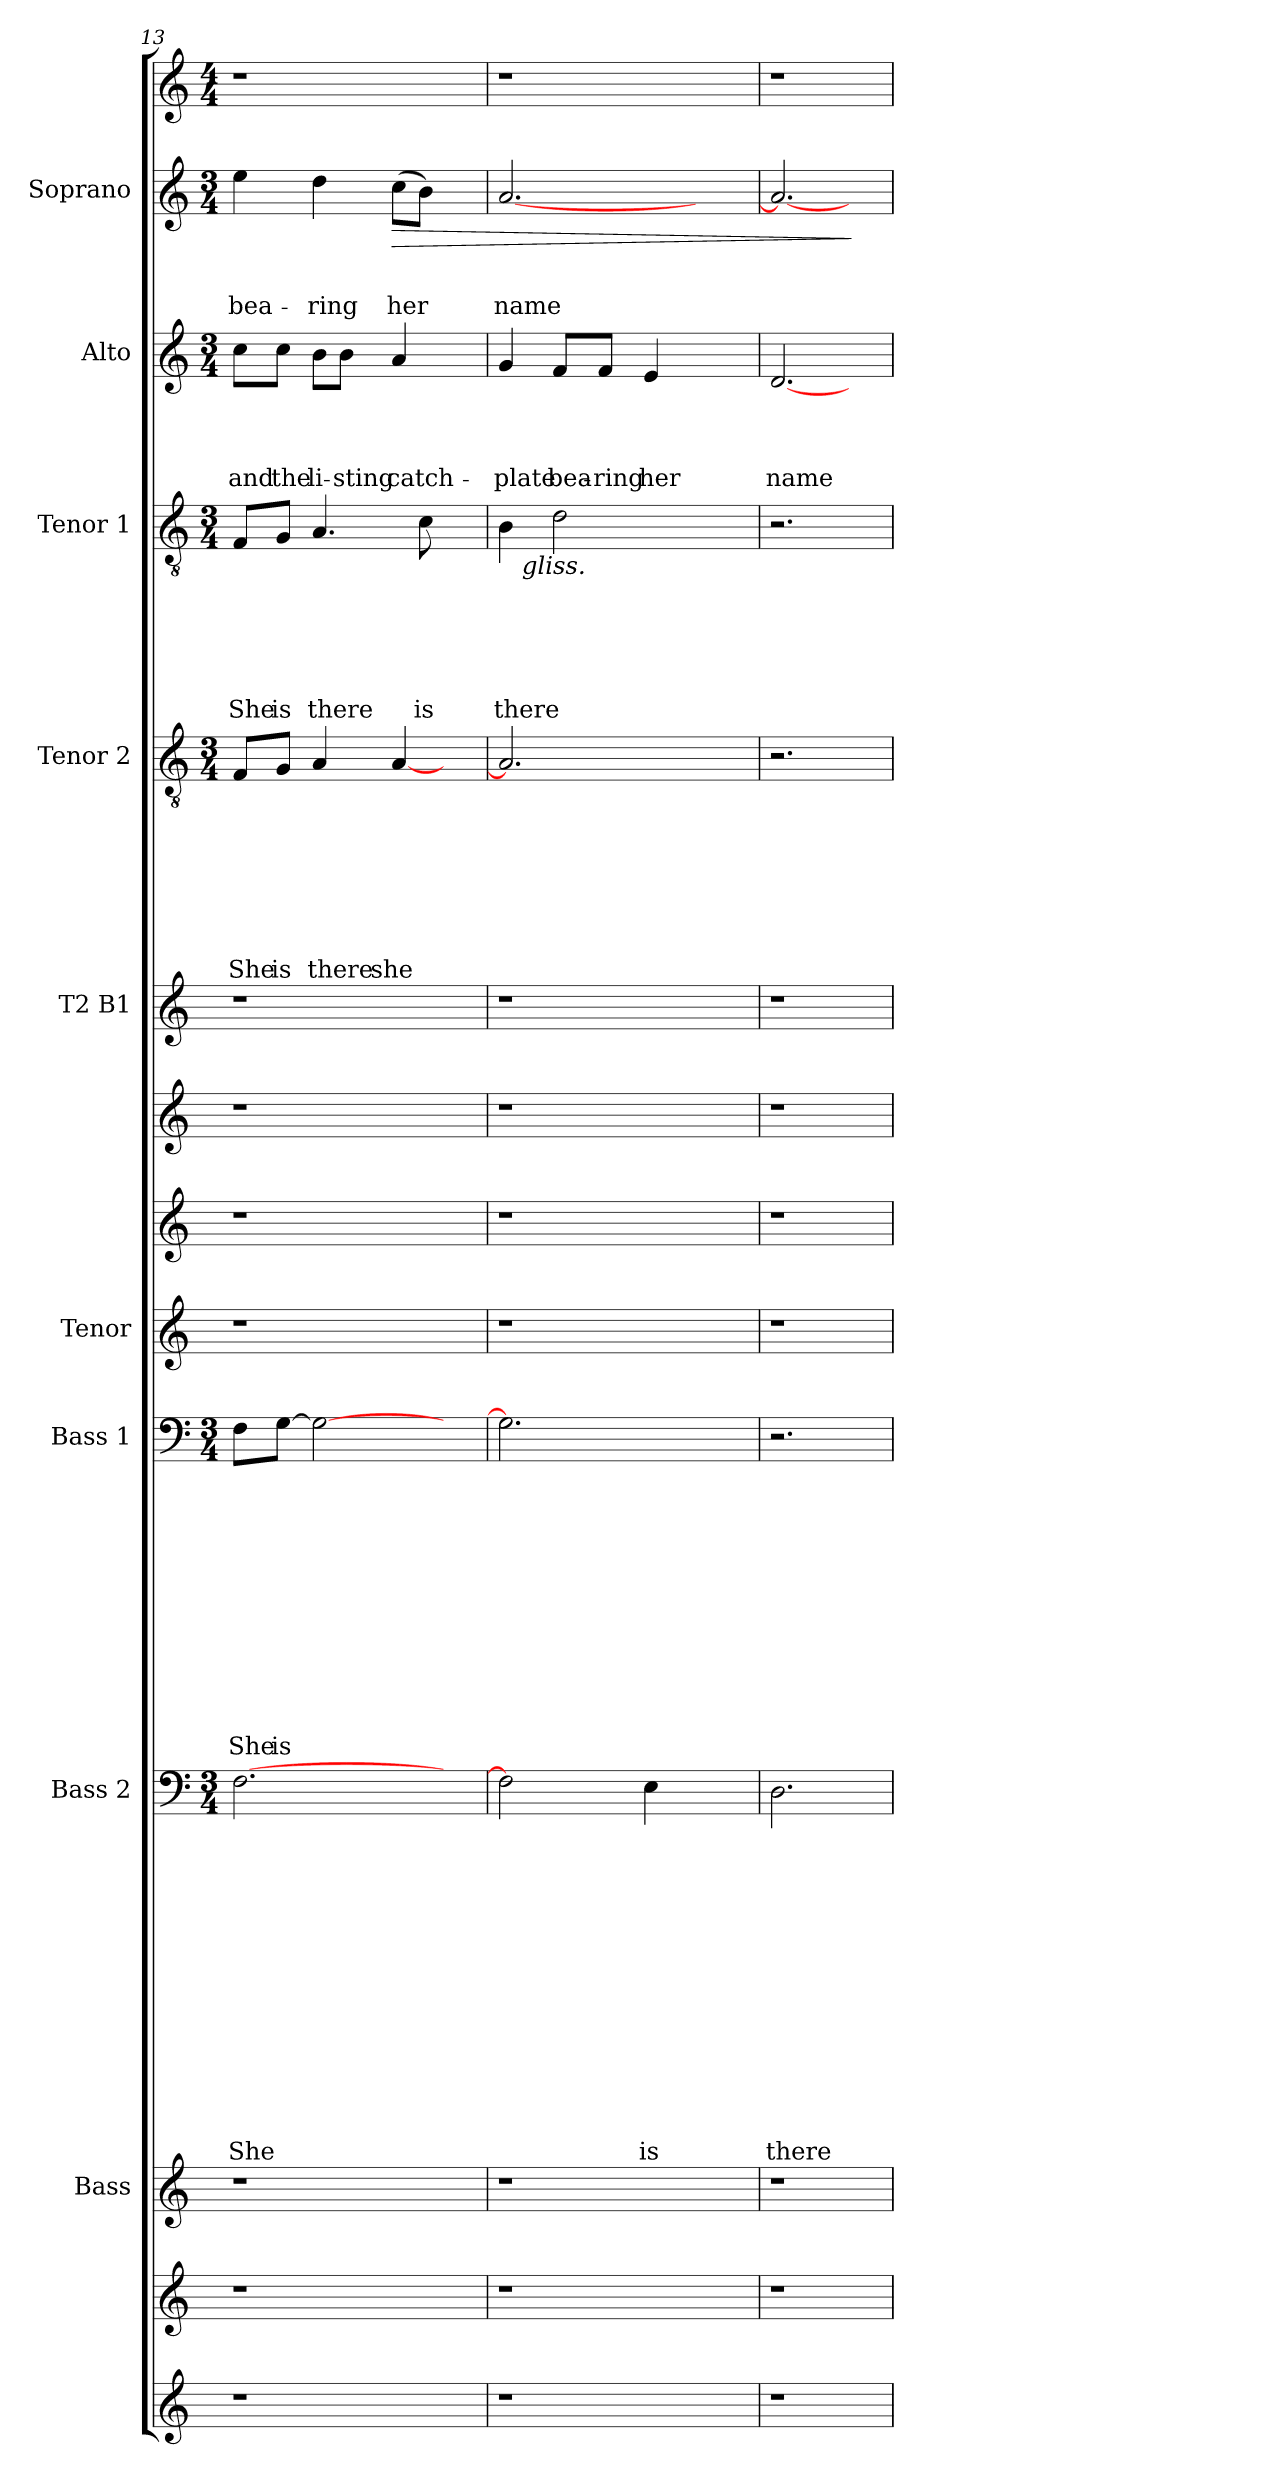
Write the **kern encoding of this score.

**kern	**kern	**kern	**kern	**text	**text	**text	**text	**text	**text	**text	**text	**text	**text	**text	**text	**text	**text	**kern	**text	**text	**text	**text	**text	**text	**text	**text	**text	**text	**text	**text	**kern	**kern	**kern	**kern	**kern	**text	**text	**text	**text	**text	**text	**text	**text	**kern	**text	**text	**text	**text	**text	**text	**kern	**text	**text	**text	**text	**kern	**text	**text	**text	**dynam	**kern
*part14	*part13	*part12	*part11	*part11	*part11	*part11	*part11	*part11	*part11	*part11	*part11	*part11	*part11	*part11	*part11	*part11	*part11	*part10	*part10	*part10	*part10	*part10	*part10	*part10	*part10	*part10	*part10	*part10	*part10	*part10	*part9	*part8	*part7	*part6	*part5	*part5	*part5	*part5	*part5	*part5	*part5	*part5	*part5	*part4	*part4	*part4	*part4	*part4	*part4	*part4	*part3	*part3	*part3	*part3	*part3	*part2	*part2	*part2	*part2	*part2	*part1
*staff14	*staff13	*staff12	*staff11	*staff11	*staff11	*staff11	*staff11	*staff11	*staff11	*staff11	*staff11	*staff11	*staff11	*staff11	*staff11	*staff11	*staff11	*staff10	*staff10	*staff10	*staff10	*staff10	*staff10	*staff10	*staff10	*staff10	*staff10	*staff10	*staff10	*staff10	*staff9	*staff8	*staff7	*staff6	*staff5	*staff5	*staff5	*staff5	*staff5	*staff5	*staff5	*staff5	*staff5	*staff4	*staff4	*staff4	*staff4	*staff4	*staff4	*staff4	*staff3	*staff3	*staff3	*staff3	*staff3	*staff2	*staff2	*staff2	*staff2	*staff2	*staff1
*	*	*I"Bass	*I"Bass 2	*	*	*	*	*	*	*	*	*	*	*	*	*	*	*I"Bass 1	*	*	*	*	*	*	*	*	*	*	*	*	*I"Tenor	*	*	*I"T2 B1	*I"Tenor 2	*	*	*	*	*	*	*	*	*I"Tenor 1	*	*	*	*	*	*	*I"Alto	*	*	*	*	*I"Soprano	*	*	*	*	*
*	*	*I'B	*I'B2	*	*	*	*	*	*	*	*	*	*	*	*	*	*	*I'B1	*	*	*	*	*	*	*	*	*	*	*	*	*I'T	*	*	*	*I'T2	*	*	*	*	*	*	*	*	*I'T1	*	*	*	*	*	*	*I'A	*	*	*	*	*I'S	*	*	*	*	*
*clefG2	*clefG2	*clefG2	*clefF4	*	*	*	*	*	*	*	*	*	*	*	*	*	*	*clefF4	*	*	*	*	*	*	*	*	*	*	*	*	*clefG2	*clefG2	*clefG2	*clefG2	*clefGv2	*	*	*	*	*	*	*	*	*clefGv2	*	*	*	*	*	*	*clefG2	*	*	*	*	*clefG2	*	*	*	*	*clefG2
*k[]	*k[]	*k[]	*k[]	*	*	*	*	*	*	*	*	*	*	*	*	*	*	*k[]	*	*	*	*	*	*	*	*	*	*	*	*	*k[]	*k[]	*k[]	*k[]	*k[]	*	*	*	*	*	*	*	*	*k[]	*	*	*	*	*	*	*k[]	*	*	*	*	*k[]	*	*	*	*	*k[]
*C:	*C:	*C:	*C:	*	*	*	*	*	*	*	*	*	*	*	*	*	*	*C:	*	*	*	*	*	*	*	*	*	*	*	*	*C:	*C:	*C:	*C:	*C:	*	*	*	*	*	*	*	*	*C:	*	*	*	*	*	*	*C:	*	*	*	*	*C:	*	*	*	*	*C:
*	*	*	*M3/4	*	*	*	*	*	*	*	*	*	*	*	*	*	*	*M3/4	*	*	*	*	*	*	*	*	*	*	*	*	*	*	*	*	*M3/4	*	*	*	*	*	*	*	*	*M3/4	*	*	*	*	*	*	*M3/4	*	*	*	*	*M3/4	*	*	*	*	*M4/4
=13	=13	=13	=13	=13	=13	=13	=13	=13	=13	=13	=13	=13	=13	=13	=13	=13	=13	=13	=13	=13	=13	=13	=13	=13	=13	=13	=13	=13	=13	=13	=13	=13	=13	=13	=13	=13	=13	=13	=13	=13	=13	=13	=13	=13	=13	=13	=13	=13	=13	=13	=13	=13	=13	=13	=13	=13	=13	=13	=13	=13	=13
!	!	!	!	!	!	!	!	!	!	!	!	!	!	!	!	!	!LO:LY:b	!	!	!	!	!	!	!	!	!	!	!	!	!LO:LY:b	!	!	!	!	!	!	!	!	!	!	!	!	!LO:LY:b	!	!	!	!	!	!	!LO:LY:b	!	!	!	!	!LO:LY:b	!	!	!	!LO:LY:b	!	!
1r	1r	1r	[>2.F\	.	.	.	.	.	.	.	.	.	.	.	.	.	She	8F\L	.	.	.	.	.	.	.	.	.	.	.	She	1r	1r	1r	1r	8F/L	.	.	.	.	.	.	.	She	8F/L	.	.	.	.	.	She	8cc\L	.	.	.	and	4ee\	.	.	bea-	.	1r
!	!	!	!	!	!	!	!	!	!	!	!	!	!	!	!	!	!	!	!	!	!	!	!	!	!	!	!	!	!	!LO:LY:b	!	!	!	!	!	!	!	!	!	!	!	!	!LO:LY:b	!	!	!	!	!	!	!LO:LY:b	!	!	!	!	!LO:LY:b	!	!	!	!	!	!
.	.	.	.	.	.	.	.	.	.	.	.	.	.	.	.	.	.	[>8G\J	.	.	.	.	.	.	.	.	.	.	.	is	.	.	.	.	8G/J	.	.	.	.	.	.	.	is	8G/J	.	.	.	.	.	is	8cc\J	.	.	.	the	.	.	.	.	.	.
!	!	!	!	!	!	!	!	!	!	!	!	!	!	!	!	!	!	!	!	!	!	!	!	!	!	!	!	!	!	!	!	!	!	!	!	!	!	!	!	!	!	!	!LO:LY:b	!	!	!	!	!	!	!LO:LY:b	!	!	!	!	!LO:LY:b	!	!	!	!LO:LY:b	!	!
.	.	.	.	.	.	.	.	.	.	.	.	.	.	.	.	.	.	2G\_	.	.	.	.	.	.	.	.	.	.	.	.	.	.	.	.	4A/	.	.	.	.	.	.	.	there	4.A/	.	.	.	.	.	there	8b\L	.	.	.	li-	4dd\	.	.	-ring	.	.
!	!	!	!	!	!	!	!	!	!	!	!	!	!	!	!	!	!	!	!	!	!	!	!	!	!	!	!	!	!	!	!	!	!	!	!	!	!	!	!	!	!	!	!	!	!	!	!	!	!	!	!	!	!	!	!LO:LY:b	!	!	!	!	!	!
.	.	.	.	.	.	.	.	.	.	.	.	.	.	.	.	.	.	.	.	.	.	.	.	.	.	.	.	.	.	.	.	.	.	.	.	.	.	.	.	.	.	.	.	.	.	.	.	.	.	.	8b\J	.	.	.	-sting	.	.	.	.	.	.
!	!	!	!	!	!	!	!	!	!	!	!	!	!	!	!	!	!	!	!	!	!	!	!	!	!	!	!	!	!	!	!	!	!	!	!	!	!	!	!	!	!	!	!LO:LY:b	!	!	!	!	!	!	!	!	!	!	!	!LO:LY:b	!	!	!	!LO:LY:b	!LO:HP:b	!
.	.	.	.	.	.	.	.	.	.	.	.	.	.	.	.	.	.	.	.	.	.	.	.	.	.	.	.	.	.	.	.	.	.	.	[<4A/	.	.	.	.	.	.	.	she	.	.	.	.	.	.	.	4a/	.	.	.	catch-	(>8cc\L	.	.	her	>	.
!	!	!	!	!	!	!	!	!	!	!	!	!	!	!	!	!	!	!	!	!	!	!	!	!	!	!	!	!	!	!	!	!	!	!	!	!	!	!	!	!	!	!	!	!	!	!	!	!	!	!LO:LY:b	!	!	!	!	!	!	!	!	!	!	!
.	.	.	.	.	.	.	.	.	.	.	.	.	.	.	.	.	.	.	.	.	.	.	.	.	.	.	.	.	.	.	.	.	.	.	.	.	.	.	.	.	.	.	.	8c\	.	.	.	.	.	is	.	.	.	.	.	8b\J)	.	.	.	.	.
.	.	.	4ryy	.	.	.	.	.	.	.	.	.	.	.	.	.	.	4ryy	.	.	.	.	.	.	.	.	.	.	.	.	.	.	.	.	4ryy	.	.	.	.	.	.	.	.	4ryy	.	.	.	.	.	.	4ryy	.	.	.	.	4ryy	.	.	.	.	.
=14	=14	=14	=14	=14	=14	=14	=14	=14	=14	=14	=14	=14	=14	=14	=14	=14	=14	=14	=14	=14	=14	=14	=14	=14	=14	=14	=14	=14	=14	=14	=14	=14	=14	=14	=14	=14	=14	=14	=14	=14	=14	=14	=14	=14	=14	=14	=14	=14	=14	=14	=14	=14	=14	=14	=14	=14	=14	=14	=14	=14	=14
!	!	!	!	!	!	!	!	!	!	!	!	!	!	!	!	!	!	!	!	!	!	!	!	!	!	!	!	!	!	!	!	!	!	!	!	!	!	!	!	!	!	!	!	!	!	!	!	!	!	!LO:LY:b	!	!	!	!	!LO:LY:b	!	!	!	!LO:LY:b	!	!
*	*	*	*	*	*	*	*	*	*	*	*	*	*	*	*	*	*	*	*	*	*	*	*	*	*	*	*	*	*	*	*	*	*	*	*	*	*	*	*	*	*	*	*	*^	*	*	*	*	*	*	*	*	*	*	*	*	*	*	*	*	*
1r	1r	1r	2F\]	.	.	.	.	.	.	.	.	.	.	.	.	.	.	2.G\]	.	.	.	.	.	.	.	.	.	.	.	.	1r	1r	1r	1r	2.A/]	.	.	.	.	.	.	.	.	4B\	16.ryy	.	.	.	.	.	there	4g/	.	.	.	-plate	[<2.a/	.	.	name	.	1r
!	!	!	!	!	!	!	!	!	!	!	!	!	!	!	!	!	!	!	!	!	!	!	!	!	!	!	!	!	!	!	!	!	!	!	!	!	!	!	!	!	!	!	!	!	!LO:TX:b:i:t=gliss.	!	!	!	!	!	!	!	!	!	!	!	!	!	!	!	!	!
.	.	.	.	.	.	.	.	.	.	.	.	.	.	.	.	.	.	.	.	.	.	.	.	.	.	.	.	.	.	.	.	.	.	.	.	.	.	.	.	.	.	.	.	.	2ryy	.	.	.	.	.	.	.	.	.	.	.	.	.	.	.	.	.
!	!	!	!	!	!	!	!	!	!	!	!	!	!	!	!	!	!	!	!	!	!	!	!	!	!	!	!	!	!	!	!	!	!	!	!	!	!	!	!	!	!	!	!	!	!	!	!	!	!	!	!	!	!	!	!	!LO:LY:b	!	!	!	!	!	!
.	.	.	.	.	.	.	.	.	.	.	.	.	.	.	.	.	.	.	.	.	.	.	.	.	.	.	.	.	.	.	.	.	.	.	.	.	.	.	.	.	.	.	.	2d\	.	.	.	.	.	.	.	8f/L	.	.	.	bea-	.	.	.	.	.	.
!	!	!	!	!	!	!	!	!	!	!	!	!	!	!	!	!	!	!	!	!	!	!	!	!	!	!	!	!	!	!	!	!	!	!	!	!	!	!	!	!	!	!	!	!	!	!	!	!	!	!	!	!	!	!	!	!LO:LY:b	!	!	!	!	!	!
.	.	.	.	.	.	.	.	.	.	.	.	.	.	.	.	.	.	.	.	.	.	.	.	.	.	.	.	.	.	.	.	.	.	.	.	.	.	.	.	.	.	.	.	.	.	.	.	.	.	.	.	8f/J	.	.	.	-ring	.	.	.	.	.	.
!	!	!	!	!	!	!	!	!	!	!	!	!	!	!	!	!	!LO:LY:b	!	!	!	!	!	!	!	!	!	!	!	!	!	!	!	!	!	!	!	!	!	!	!	!	!	!	!	!	!	!	!	!	!	!	!	!	!	!	!LO:LY:b	!	!	!	!	!	!
.	.	.	4E\	.	.	.	.	.	.	.	.	.	.	.	.	.	is	.	.	.	.	.	.	.	.	.	.	.	.	.	.	.	.	.	.	.	.	.	.	.	.	.	.	.	.	.	.	.	.	.	.	4e/	.	.	.	her	.	.	.	.	.	.
.	.	.	.	.	.	.	.	.	.	.	.	.	.	.	.	.	.	.	.	.	.	.	.	.	.	.	.	.	.	.	.	.	.	.	.	.	.	.	.	.	.	.	.	.	4ryy	.	.	.	.	.	.	.	.	.	.	.	.	.	.	.	.	.
.	.	.	4ryy	.	.	.	.	.	.	.	.	.	.	.	.	.	.	4ryy	.	.	.	.	.	.	.	.	.	.	.	.	.	.	.	.	4ryy	.	.	.	.	.	.	.	.	4ryy	.	.	.	.	.	.	.	4ryy	.	.	.	.	4ryy	.	.	.	.	.
.	.	.	.	.	.	.	.	.	.	.	.	.	.	.	.	.	.	.	.	.	.	.	.	.	.	.	.	.	.	.	.	.	.	.	.	.	.	.	.	.	.	.	.	.	8ryy	.	.	.	.	.	.	.	.	.	.	.	.	.	.	.	.	.
.	.	.	.	.	.	.	.	.	.	.	.	.	.	.	.	.	.	.	.	.	.	.	.	.	.	.	.	.	.	.	.	.	.	.	.	.	.	.	.	.	.	.	.	.	32ryy	.	.	.	.	.	.	.	.	.	.	.	.	.	.	.	.	.
=15	=15	=15	=15	=15	=15	=15	=15	=15	=15	=15	=15	=15	=15	=15	=15	=15	=15	=15	=15	=15	=15	=15	=15	=15	=15	=15	=15	=15	=15	=15	=15	=15	=15	=15	=15	=15	=15	=15	=15	=15	=15	=15	=15	=15	=15	=15	=15	=15	=15	=15	=15	=15	=15	=15	=15	=15	=15	=15	=15	=15	=15	=15
!	!	!	!	!	!	!	!	!	!	!	!	!	!	!	!	!	!LO:LY:b	!	!	!	!	!	!	!	!	!	!	!	!	!	!	!	!	!	!	!	!	!	!	!	!	!	!	!	!	!	!	!	!	!	!	!	!	!	!	!LO:LY:b	!	!	!	!	!	!
*	*	*	*	*	*	*	*	*	*	*	*	*	*	*	*	*	*	*	*	*	*	*	*	*	*	*	*	*	*	*	*	*	*	*	*	*	*	*	*	*	*	*	*	*v	*v	*	*	*	*	*	*	*	*	*	*	*	*	*	*	*	*	*
1r	1r	1r	2.D\	.	.	.	.	.	.	.	.	.	.	.	.	.	there	2.r	.	.	.	.	.	.	.	.	.	.	.	.	1r	1r	1r	1r	2.r	.	.	.	.	.	.	.	.	2.r	.	.	.	.	.	.	[<2.d/	.	.	.	name	2.a/_	.	.	.	.	1r
.	.	.	4ryy	.	.	.	.	.	.	.	.	.	.	.	.	.	.	4ryy	.	.	.	.	.	.	.	.	.	.	.	.	.	.	.	.	4ryy	.	.	.	.	.	.	.	.	4ryy	.	.	.	.	.	.	4ryy	.	.	.	.	4ryy	.	.	.	]	.
=	=	=	=	=	=	=	=	=	=	=	=	=	=	=	=	=	=	=	=	=	=	=	=	=	=	=	=	=	=	=	=	=	=	=	=	=	=	=	=	=	=	=	=	=	=	=	=	=	=	=	=	=	=	=	=	=	=	=	=	=	=
*-	*-	*-	*-	*-	*-	*-	*-	*-	*-	*-	*-	*-	*-	*-	*-	*-	*-	*-	*-	*-	*-	*-	*-	*-	*-	*-	*-	*-	*-	*-	*-	*-	*-	*-	*-	*-	*-	*-	*-	*-	*-	*-	*-	*-	*-	*-	*-	*-	*-	*-	*-	*-	*-	*-	*-	*-	*-	*-	*-	*-	*-
